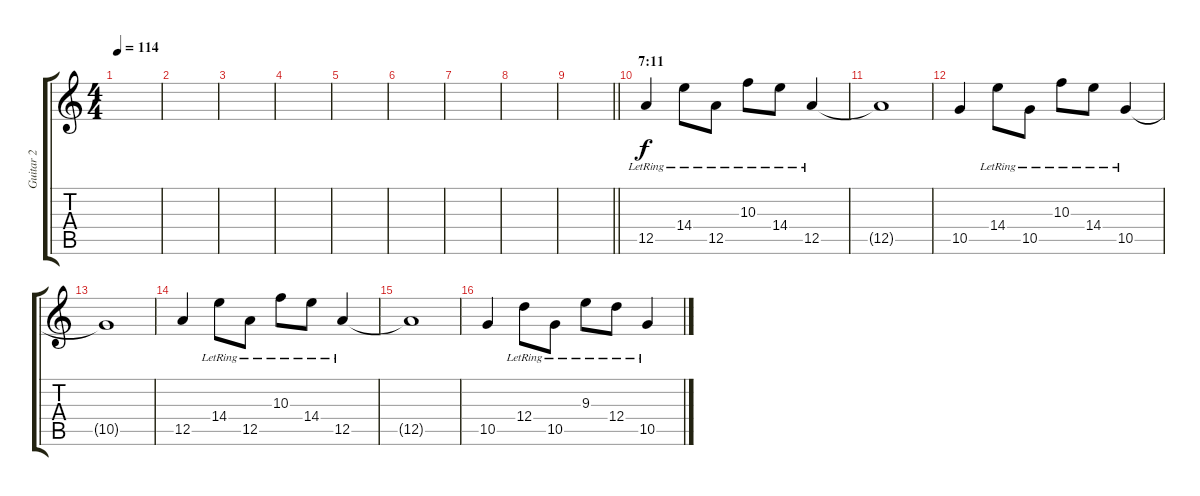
\track ("Guitar 2" "Guitar 2") {instrument electricguitarjazz}
\staff {score tabs}
\tuning (E4 B3 G3 D3 A2 E2) {hide}
\ts (4 4)
\tempo 114
\clef g2
\ks c
|
|
|
|
|
|
|
|
\barLineRight lightlight
|
\section ("" "7:11")
12.5{lr}.4 14.4{lr}.8 12.5{lr}.8 10.3{lr}.8 14.4{lr}.8 12.5{lr}.4 |
12.5{t}.1 |
10.5.4 14.4{lr}.8 10.5{lr}.8 10.3{lr}.8 14.4{lr}.8 10.5{lr}.4 |
10.5{t}.1 |
12.5.4 14.4{lr}.8 12.5{lr}.8 10.3{lr}.8 14.4{lr}.8 12.5{lr}.4 |
12.5{t}.1 |
10.5.4 12.4{lr}.8 10.5{lr}.8 9.3{lr}.8 12.4{lr}.8 10.5{lr}.4
